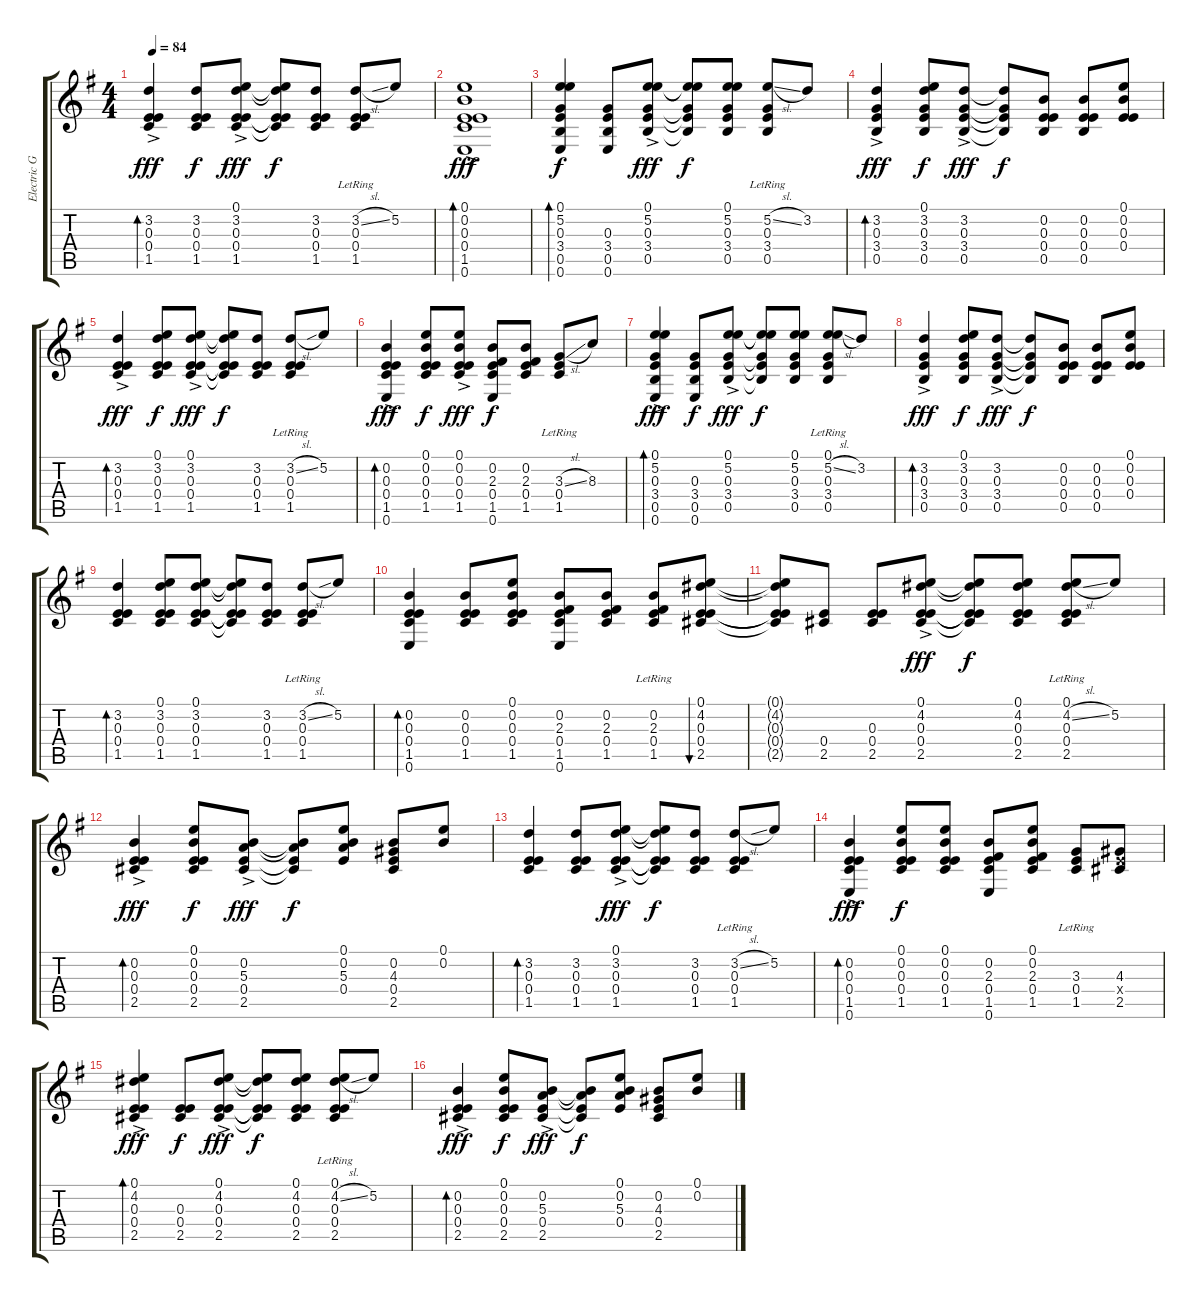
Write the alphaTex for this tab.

\track ("Electric Guitar 1 (clean)" "Electric G") {instrument electricguitarclean}
\staff {score tabs}
\tuning (E4 B3 E3 E3 B2 E2) {hide}
\ts (4 4)
\tempo 84
\clef g2
\ks g
(3.2{ac} 0.3{ac} 0.4{ac} 1.5{ac}).4{bd 240 dy fff} (3.2 0.3 0.4 1.5).8{dy f} (0.1{ac} 3.2{ac} 0.3{ac} 0.4{ac} 1.5{ac}).8{dy fff} (0.1{t} 3.2{t} 0.3{t} 0.4{t} 1.5{t}).8{dy f} (3.2 0.3 0.4 1.5).8 (3.2{sl} 0.3{lr} 0.4{lr} 1.5{lr}).8 5.2.8 |
(0.1{ac} 0.2{ac} 0.3{ac} 0.4{ac} 1.5{ac} 0.6{ac}).1{bd 240 dy fff} |
(0.1 5.2 0.3 3.4 0.5 0.6).4{bd 240 dy f} (0.3 3.4 0.5 0.6).8 (0.1{ac} 5.2{ac} 0.3{ac} 3.4{ac} 0.5{ac}).8{dy fff} (0.1{t} 5.2{t} 0.3{t} 3.4{t} 0.5{t}).8{dy f} (0.1 5.2 0.3 3.4 0.5).8 (5.2{sl} 0.3{lr} 3.4{lr} 0.5{lr}).8 3.2.8 |
(3.2{ac} 0.3{ac} 3.4{ac} 0.5{ac}).4{bd 240 dy fff} (0.1 3.2 0.3 3.4 0.5).8{dy f} (3.2{ac} 0.3{ac} 3.4{ac} 0.5{ac}).8{dy fff} (3.2{t} 0.3{t} 3.4{t} 0.5{t}).8{dy f} (0.2 0.3 0.4 0.5).8 (0.2 0.3 0.4 0.5).8 (0.1 0.2 0.3 0.4).8 |
(3.2{ac} 0.3{ac} 0.4{ac} 1.5{ac}).4{bd 240 dy fff} (0.1 3.2 0.3 0.4 1.5).8{dy f} (0.1{ac} 3.2{ac} 0.3{ac} 0.4 1.5{ac}).8{dy fff} (0.1{t} 3.2{t} 0.3{t} 0.4{t} 1.5{t}).8{dy f} (3.2 0.3 0.4 1.5).8 (3.2{sl} 0.3{lr} 0.4{lr} 1.5{lr}).8 5.2.8 |
(0.2{ac} 0.3{ac} 0.4{ac} 1.5{ac} 0.6{ac}).4{bd 240 dy fff} (0.1 0.2 0.3 0.4 1.5).8{dy f} (0.1{ac} 0.2{ac} 0.3{ac} 0.4{ac} 1.5{ac}).8{dy fff} (0.2 2.3 0.4 1.5 0.6).8{dy f} (0.2 2.3 0.4 1.5).8 (3.3{sl} 0.4{lr} 1.5{lr}).8 8.3.8 |
(0.1{ac} 5.2 0.3{ac} 3.4{ac} 0.5{ac} 0.6{ac}).4{bd 240 dy fff} (0.3 3.4 0.5 0.6).8{dy f} (0.1{ac} 5.2{ac} 0.3{ac} 3.4{ac} 0.5{ac}).8{dy fff} (0.1{t} 5.2{t} 0.3{t} 3.4{t} 0.5{t}).8{dy f} (0.1 5.2 0.3 3.4 0.5).8 (0.1{lr} 5.2{sl} 0.3{lr} 3.4{lr} 0.5{lr}).8 3.2.8 |
(3.2{ac} 0.3{ac} 3.4{ac} 0.5{ac}).4{bd 240 dy fff} (0.1 3.2 0.3 3.4 0.5).8{dy f} (3.2{ac} 0.3{ac} 3.4{ac} 0.5{ac}).8{dy fff} (3.2{t} 0.3{t} 3.4{t} 0.5{t}).8{dy f} (0.2 0.3 0.4 0.5).8 (0.2 0.3 0.4 0.5).8 (0.1 0.2 0.3 0.4).8 |
(3.2 0.3 0.4 1.5).4{bd 240} (0.1 3.2 0.3 0.4 1.5).8 (0.1 3.2 0.3 0.4 1.5).8 (0.1{t} 3.2{t} 0.3{t} 0.4{t} 1.5{t}).8 (3.2 0.3 0.4 1.5).8 (3.2{sl} 0.3{lr} 0.4{lr} 1.5{lr}).8 5.2.8 |
(0.2 0.3 0.4 1.5 0.6).4{bd 240} (0.2 0.3 0.4 1.5).8 (0.1 0.2 0.3 0.4 1.5).8 (0.2 2.3 0.4 1.5 0.6).8 (0.2 2.3 0.4 1.5).8 (0.2 2.3 0.4{lr} 1.5{lr}).8 (0.1 4.2 0.3 0.4 2.5).8{bu 120} |
(0.1{t} 4.2{t} 0.3{t} 0.4{t} 2.5{t}).8 (0.4 2.5).8 (0.3 0.4 2.5).8 (0.1{ac} 4.2{ac} 0.3{ac} 0.4{ac} 2.5{ac}).8{dy fff} (0.1{t} 4.2{t} 0.3{t} 0.4{t} 2.5{t}).8{dy f} (0.1 4.2 0.3 0.4 2.5).8 (0.1{lr} 4.2{sl} 0.3{lr} 0.4{lr} 2.5{lr}).8 5.2.8 |
(0.2{ac} 0.3{ac} 0.4{ac} 2.5{ac}).4{bd 240 dy fff} (0.1 0.2 0.3 0.4 2.5).8{dy f} (0.2{ac} 5.3{ac} 0.4{ac} 2.5{ac}).8{dy fff} (0.2{t} 5.3{t} 0.4{t} 2.5{t}).8{dy f} (0.1 0.2 5.3 0.4).8 (0.2 4.3 0.4 2.5).8 (0.1 0.2).8 |
(3.2 0.3 0.4 1.5).4{bd 240} (3.2 0.3 0.4 1.5).8 (0.1{ac} 3.2{ac} 0.3{ac} 0.4{ac} 1.5{ac}).8{dy fff} (0.1{t} 3.2{t} 0.3{t} 0.4{t} 1.5{t}).8{dy f} (3.2 0.3 0.4 1.5).8 (3.2{sl} 0.3{lr} 0.4{lr} 1.5{lr}).8 5.2.8 |
(0.2{ac} 0.3{ac} 0.4{ac} 1.5{ac} 0.6{ac}).4{bd 240 dy fff} (0.1 0.2 0.3 0.4 1.5).8{dy f} (0.1 0.2 0.3 0.4 1.5).8 (0.2 2.3 0.4 1.5 0.6).8 (0.1 0.2 2.3 0.4 1.5).8 (3.3 0.4{lr} 1.5{lr}).8 (4.3 0.4{x} 2.5).8 |
(0.1{ac} 4.2{ac} 0.3{ac} 0.4{ac} 2.5{ac}).4{bd 240 dy fff} (0.3 0.4 2.5).8{dy f} (0.1{ac} 4.2{ac} 0.3{ac} 0.4{ac} 2.5{ac}).8{dy fff} (0.1{t} 4.2{t} 0.3{t} 0.4{t} 2.5{t}).8{dy f} (0.1 4.2 0.3 0.4 2.5).8 (0.1{lr} 4.2{sl} 0.3{lr} 0.4{lr} 2.5{lr}).8 5.2.8 |
(0.2{ac} 0.3{ac} 0.4{ac} 2.5{ac}).4{bd 240 dy fff} (0.1 0.2 0.3 0.4 2.5).8{dy f} (0.2{ac} 5.3{ac} 0.4{ac} 2.5{ac}).8{dy fff} (0.2{t} 5.3{t} 0.4{t} 2.5{t}).8{dy f} (0.1 0.2 5.3 0.4).8 (0.2 4.3 0.4 2.5).8 (0.1 0.2).8
